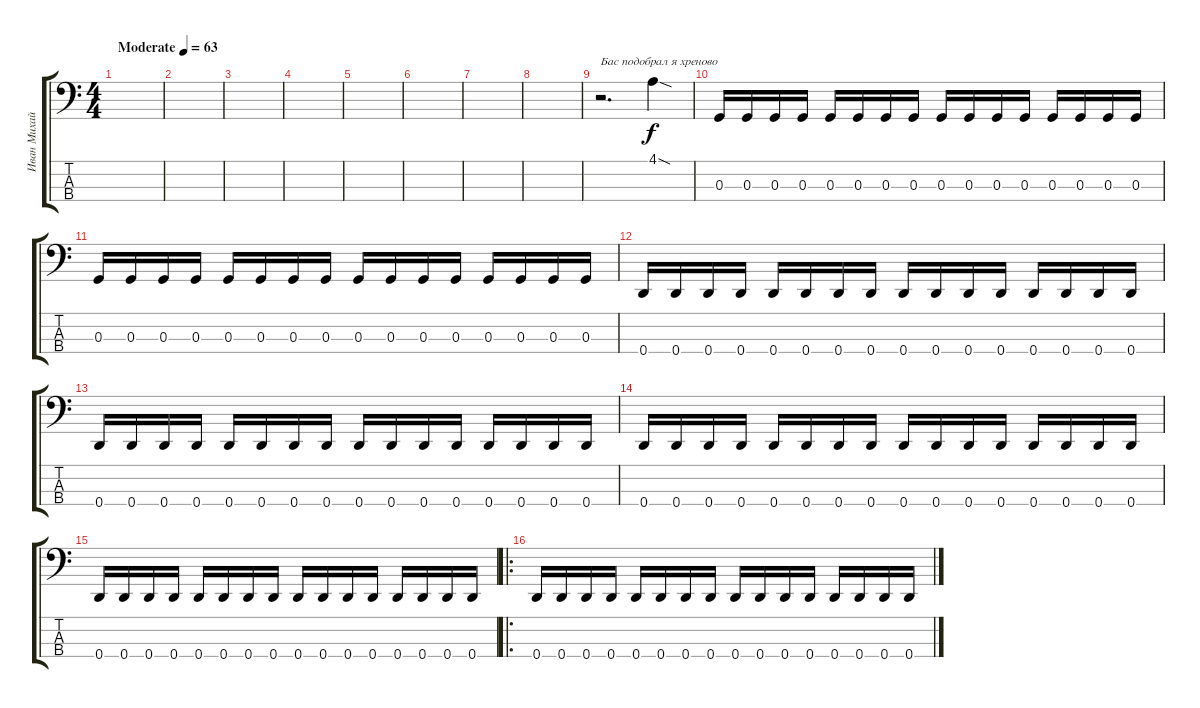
\track ("Иван Михайлов" "Иван Михай") {instrument electricbassfinger}
\staff {score tabs}
\tuning (F2 C2 G1 D1) {hide}
\ts (4 4)
\tempo (63 "Moderate")
\clef f4
\ks c
|
|
|
|
|
|
|
|
r.2{d txt "Бас подобрал я хреново"} 4.1{sod}.4 |
0.3.16 0.3.16 0.3.16 0.3.16 0.3.16 0.3.16 0.3.16 0.3.16 0.3.16 0.3.16 0.3.16 0.3.16 0.3.16 0.3.16 0.3.16 0.3.16 |
0.3.16 0.3.16 0.3.16 0.3.16 0.3.16 0.3.16 0.3.16 0.3.16 0.3.16 0.3.16 0.3.16 0.3.16 0.3.16 0.3.16 0.3.16 0.3.16 |
0.4.16 0.4.16 0.4.16 0.4.16 0.4.16 0.4.16 0.4.16 0.4.16 0.4.16 0.4.16 0.4.16 0.4.16 0.4.16 0.4.16 0.4.16 0.4.16 |
0.4.16 0.4.16 0.4.16 0.4.16 0.4.16 0.4.16 0.4.16 0.4.16 0.4.16 0.4.16 0.4.16 0.4.16 0.4.16 0.4.16 0.4.16 0.4.16 |
0.4.16 0.4.16 0.4.16 0.4.16 0.4.16 0.4.16 0.4.16 0.4.16 0.4.16 0.4.16 0.4.16 0.4.16 0.4.16 0.4.16 0.4.16 0.4.16 |
0.4.16 0.4.16 0.4.16 0.4.16 0.4.16 0.4.16 0.4.16 0.4.16 0.4.16 0.4.16 0.4.16 0.4.16 0.4.16 0.4.16 0.4.16 0.4.16 |
\ro
0.4.16 0.4.16 0.4.16 0.4.16 0.4.16 0.4.16 0.4.16 0.4.16 0.4.16 0.4.16 0.4.16 0.4.16 0.4.16 0.4.16 0.4.16 0.4.16
